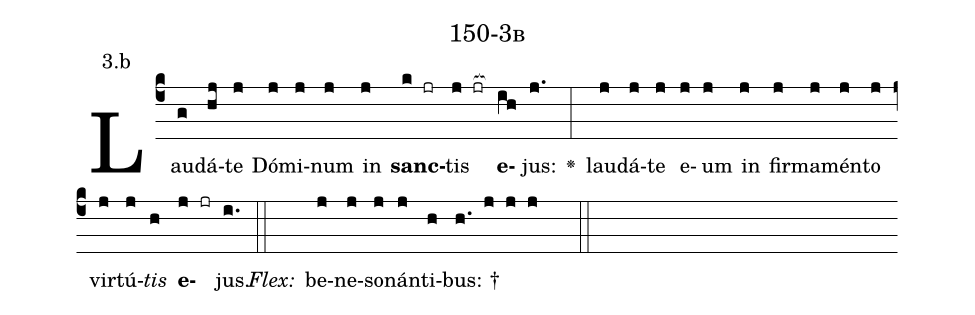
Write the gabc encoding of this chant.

name: 150-3b;
annotation: 3.b;
%%
(c4)Lau(g)dá(hj)te(j) Dó(j)mi(j)num(j) in(j) <b>sanc</b>(k jr)tis(j jr[ocb:1{]) <b>e</b>(ih[ocb:0}])jus:(j.) <v>\greheightstar</v>(:) lau(j)dá(j)te(j) e(j)um(j) in(j) fir(j)ma(j)mén(j)to(j) vir(j)tú(j)<i>tis</i>(h) <b>e</b>(j jr)jus.(i.) (::)
<i>Flex:</i>()  be(j)ne(j)so(j)nán(j)ti(h)bus: †(h. j j j  ::)

%E(j) u(j) o(j) u(h) a(j) e.(i.) (::)
